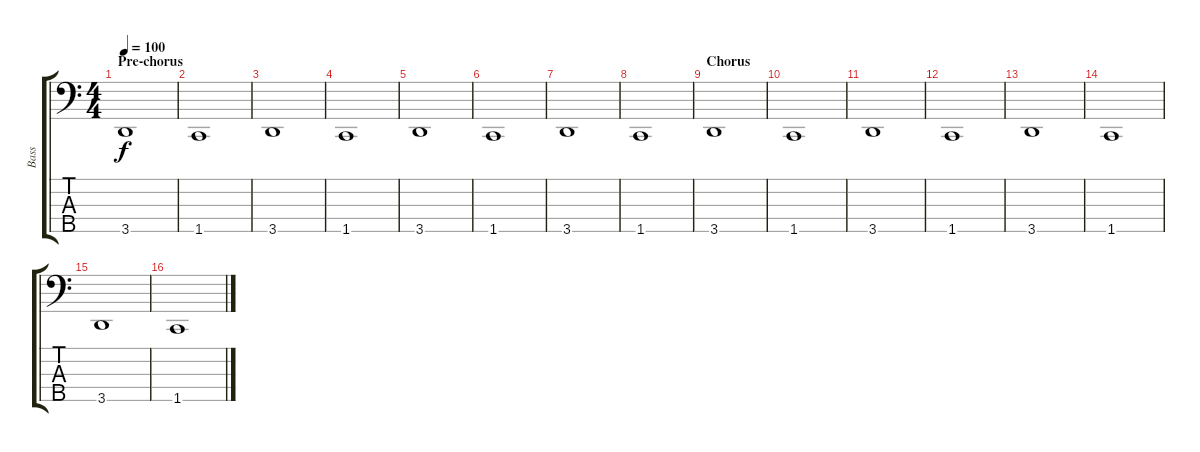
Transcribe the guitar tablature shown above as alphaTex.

\track ("Bass" "Bass") {instrument electricbassfinger}
\staff {score tabs}
\tuning (G2 D2 A1 E1 B0) {hide}
\ts (4 4)
\section ("" "Pre-chorus")
\tempo 100
\clef f4
\ks c
3.5.1{dy f} |
1.5.1 |
3.5.1 |
1.5.1 |
3.5.1 |
1.5.1 |
3.5.1 |
1.5.1 |
\section ("" "Chorus")
3.5.1 |
1.5.1 |
3.5.1 |
1.5.1 |
3.5.1 |
1.5.1 |
3.5.1 |
1.5.1
